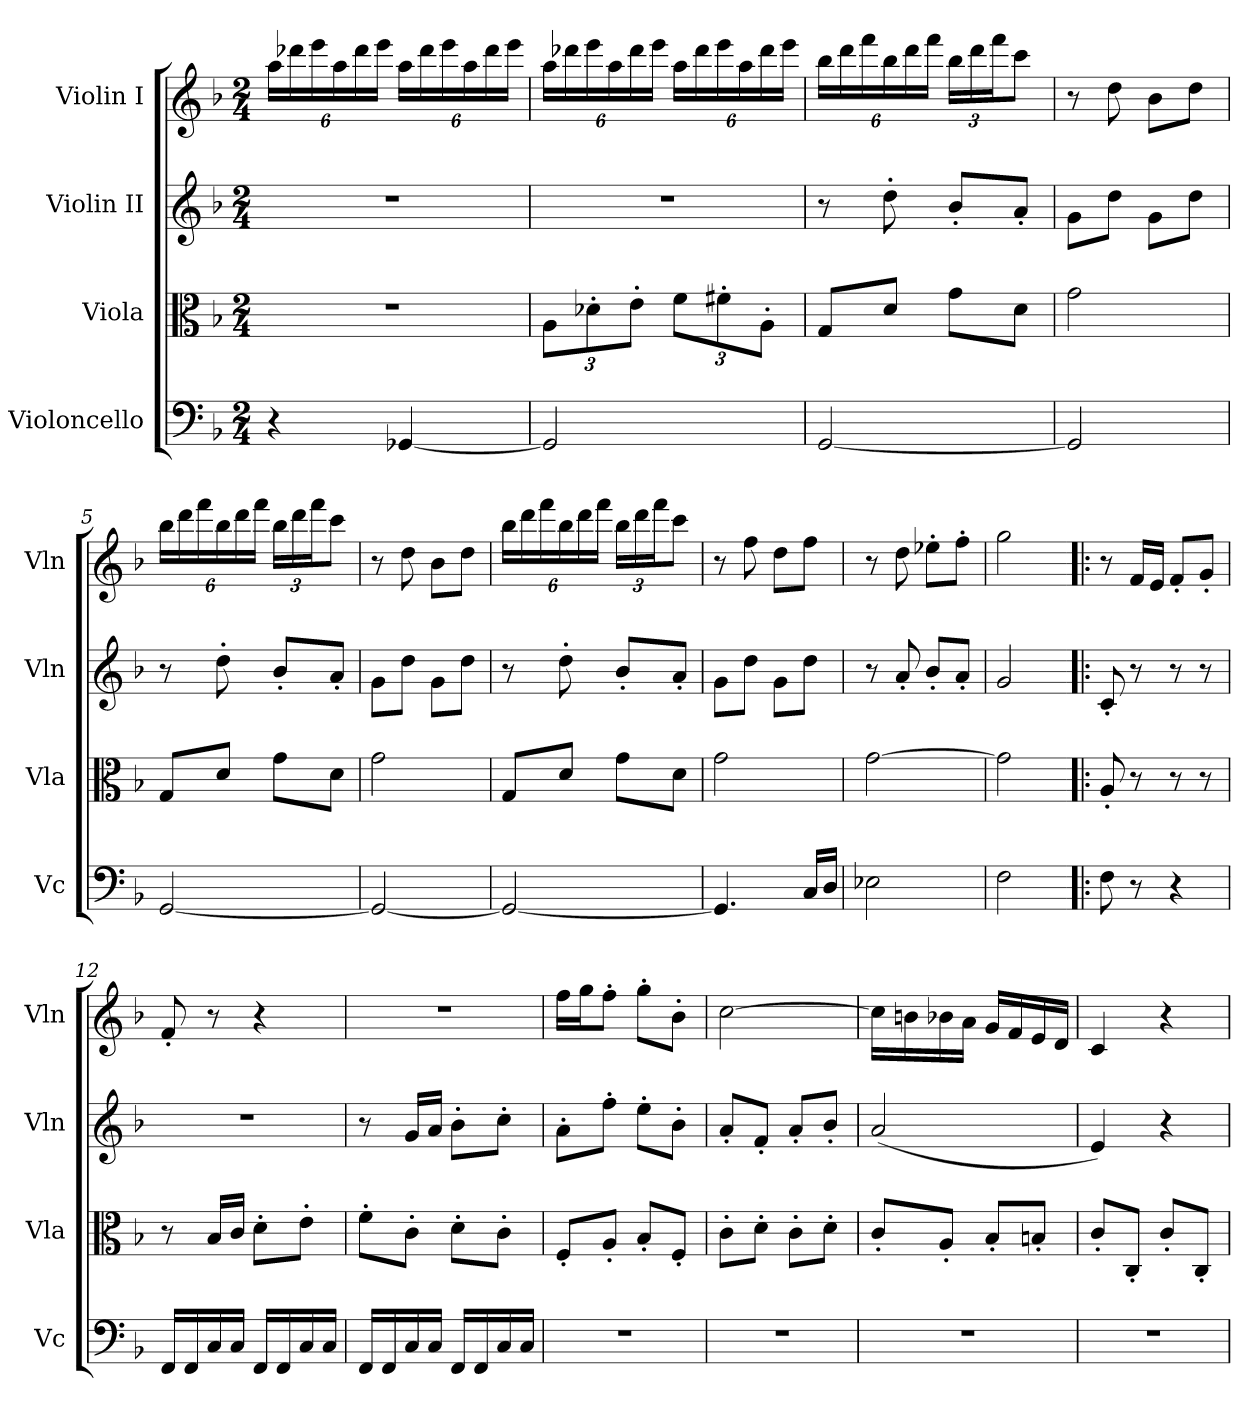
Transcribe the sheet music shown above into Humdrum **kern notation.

**kern	**kern	**kern	**kern
*part4	*part3	*part2	*part1
*staff4	*staff3	*staff2	*staff1
*I"Violoncello	*I"Viola	*I"Violin II	*I"Violin I
*I'Vc	*I'Vla	*I'Vln	*I'Vln
*clefF4	*clefC3	*clefG2	*clefG2
*k[b-]	*k[b-]	*k[b-]	*k[b-]
*M2/4	*M2/4	*M2/4	*M2/4
*MM89	*MM89	*MM89	*MM89
*	*	*	*Xbrackettup
=1	=1	=1	=1
4r	2r	2r	24aa\LL
.	.	.	24ddd-X\
.	.	.	24eee\
.	.	.	24aa\
.	.	.	24ddd-\
.	.	.	24eee\JJ
[4GG-X/	.	.	24aa\LL
.	.	.	24ddd-\
.	.	.	24eee\
.	.	.	24aa\
.	.	.	24ddd-\
.	.	.	24eee\JJ
=2	=2	=2	=2
*	*Xbrackettup	*	*
2GG-/]	12A\L	2r	24aa\LL
.	.	.	24ddd-X\
.	12d-X'\	.	24eee\
.	.	.	24aa\
.	12e'\J	.	24ddd-\
.	.	.	24eee\JJ
.	12f\L	.	24aa\LL
.	.	.	24ddd-\
.	12f#X'\	.	24eee\
.	.	.	24aa\
.	12A'\J	.	24ddd-\
.	.	.	24eee\JJ
!!LO:LB:g=z
=3	=3	=3	=3
[2GG/	8G/L	8r	24bb-\LL
.	.	.	24ddd\
.	.	.	24fff\
.	8d/J	8dd'\	24bb-\
.	.	.	24ddd\
.	.	.	24fff\JJ
.	8g\L	8b-'/L	24bb-\LL
.	.	.	24ddd\
.	.	.	24fff\J
.	8d\J	8a'/J	8ccc\J
=4	=4	=4	=4
2GG/]	2g\	8g\L	8r
.	.	8dd\J	8dd\
.	.	8g\L	8b-\L
.	.	8dd\J	8dd\J
=5	=5	=5	=5
[2GG/	8G/L	8r	24bb-\LL
.	.	.	24ddd\
.	.	.	24fff\
.	8d/J	8dd'\	24bb-\
.	.	.	24ddd\
.	.	.	24fff\JJ
.	8g\L	8b-'/L	24bb-\LL
.	.	.	24ddd\
.	.	.	24fff\J
.	8d\J	8a'/J	8ccc\J
=6	=6	=6	=6
2GG/_	2g\	8g\L	8r
.	.	8dd\J	8dd\
.	.	8g\L	8b-\L
.	.	8dd\J	8dd\J
=7	=7	=7	=7
2GG/_	8G/L	8r	24bb-\LL
.	.	.	24ddd\
.	.	.	24fff\
.	8d/J	8dd'\	24bb-\
.	.	.	24ddd\
.	.	.	24fff\JJ
.	8g\L	8b-'/L	24bb-\LL
.	.	.	24ddd\
.	.	.	24fff\J
.	8d\J	8a'/J	8ccc\J
!!LO:LB:g=z
=8	=8	=8	=8
4.GG/]	2g\	8g\L	8r
.	.	8dd\J	8ff\
.	.	8g\L	8dd\L
16C/LL	.	8dd\J	8ff\J
16D/JJ	.	.	.
=9	=9	=9	=9
2E-X\	[2g\	8r	8r
.	.	8a'/	8dd\
.	.	8b-'/L	8ee-X'\L
.	.	8a'/J	8ff'\J
=10	=10	=10	=10
2F\	2g\]	2g/	2gg\
=11!|:	=11!|:	=11!|:	=11!|:
8F\	8A'/	8c'/	8r
8r	8r	8r	16f/LL
.	.	.	16e/JJ
4r	8r	8r	8f'/L
.	8r	8r	8g'/J
=12	=12	=12	=12
16FF/LL	8r	2r	8f'/
16FF/	.	.	.
16C/	16B-/LL	.	8r
16C/JJ	16c/JJ	.	.
16FF/LL	8d'\L	.	4r
16FF/	.	.	.
16C/	8e'\J	.	.
16C/JJ	.	.	.
=13	=13	=13	=13
16FF/LL	8f'\L	8r	2r
16FF/	.	.	.
16C/	8c'\J	16g/LL	.
16C/JJ	.	16a/JJ	.
16FF/LL	8d'\L	8b-'\L	.
16FF/	.	.	.
16C/	8c'\J	8cc'\J	.
16C/JJ	.	.	.
=14	=14	=14	=14
2r	8F'/L	8a'\L	16ff\LL
.	.	.	16gg\J
.	8A'/J	8ff'\J	8ff'\J
.	8B-'/L	8ee'\L	8gg'\L
.	8F'/J	8b-'\J	8b-'\J
=15	=15	=15	=15
2r	8c'\L	8a'/L	[2cc\
.	8d'\J	8f'/J	.
.	8c'\L	8a'/L	.
.	8d'\J	8b-'/J	.
!!LO:PB:g=z
=16	=16	=16	=16
2r	8c'/L	(<2a/	16cc\LL]
.	.	.	16bn\
.	8A'/J	.	16b-X\
.	.	.	16a\JJ
.	8B-'/L	.	16g/LL
.	.	.	16f/
.	8Bn'/J	.	16e/
.	.	.	16d/JJ
=17	=17	=17	=17
2r	8c'/L	4e/)	4c/
.	8C'/J	.	.
.	8c'/L	4r	4r
.	8C'/J	.	.
=	=	=	=
*-	*-	*-	*-
